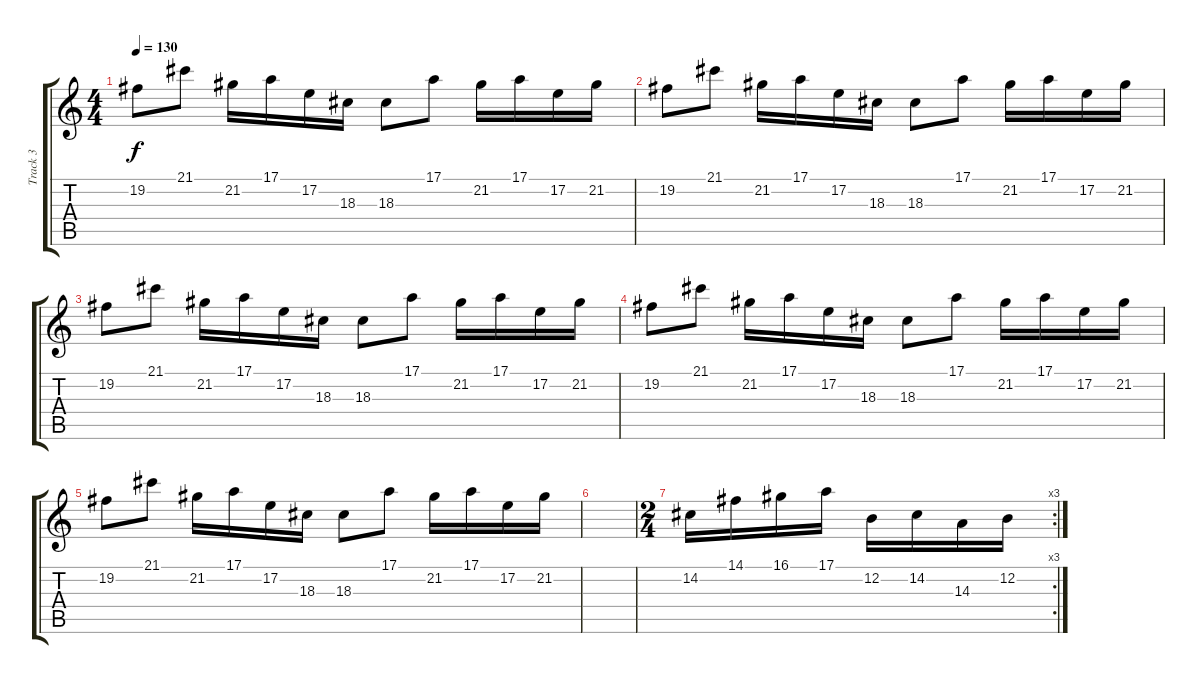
\track ("Track 3" "Track 3") {instrument acousticgrandpiano}
\staff {score tabs}
\tuning (E4 B3 G3 D3 A2 E2) {hide}
\ts (4 4)
\tempo 130
\clef g2
\ks c
19.2.8{dy f} 21.1.8 21.2.16 17.1.16 17.2.16 18.3.16 18.3.8 17.1.8 21.2.16 17.1.16 17.2.16 21.2.16 |
19.2.8 21.1.8 21.2.16 17.1.16 17.2.16 18.3.16 18.3.8 17.1.8 21.2.16 17.1.16 17.2.16 21.2.16 |
19.2.8 21.1.8 21.2.16 17.1.16 17.2.16 18.3.16 18.3.8 17.1.8 21.2.16 17.1.16 17.2.16 21.2.16 |
19.2.8{volume 0} 21.1.8 21.2.16 17.1.16 17.2.16 18.3.16 18.3.8 17.1.8 21.2.16 17.1.16 17.2.16 21.2.16 |
19.2.8 21.1.8 21.2.16 17.1.16 17.2.16 18.3.16 18.3.8 17.1.8 21.2.16 17.1.16 17.2.16 21.2.16 |
|
\rc 3
\ts (2 4)
14.2.16{volume 16 instrument acousticgrandpiano} 14.1.16 16.1.16 17.1.16 12.2.16 14.2.16 14.3.16 12.2.16
